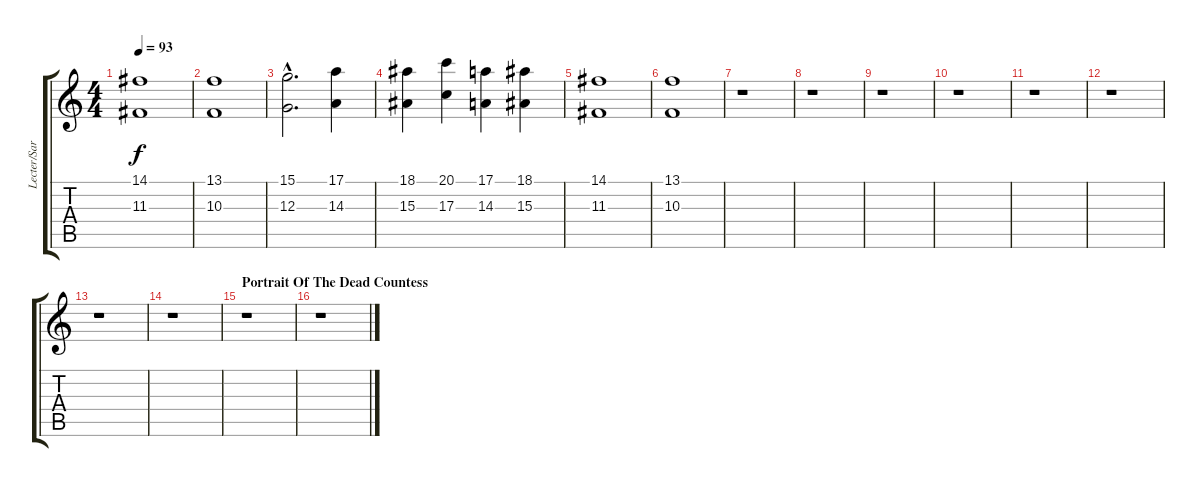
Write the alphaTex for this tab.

\track ("Lecter/Sarah (Keyb/Choir)" "Lecter/Sar") {instrument pad4choir}
\staff {score tabs}
\tuning (E4 B3 G3 D3 A2 D2) {hide}
\ts (4 4)
\tempo 93
\clef g2
\ks c
(14.1 11.3).1{dy f} |
(13.1 10.3).1 |
(15.1{hac} 12.3{hac}).2{d} (17.1 14.3).4 |
(18.1 15.3).4 (20.1 17.3).4 (17.1 14.3).4 (18.1 15.3).4 |
(14.1 11.3).1 |
(13.1 10.3).1 |
r.1 |
r.1 |
r.1 |
r.1 |
r.1 |
r.1 |
r.1 |
r.1 |
\section ("" "Portrait Of The Dead Countess")
r.1 |
r.1
